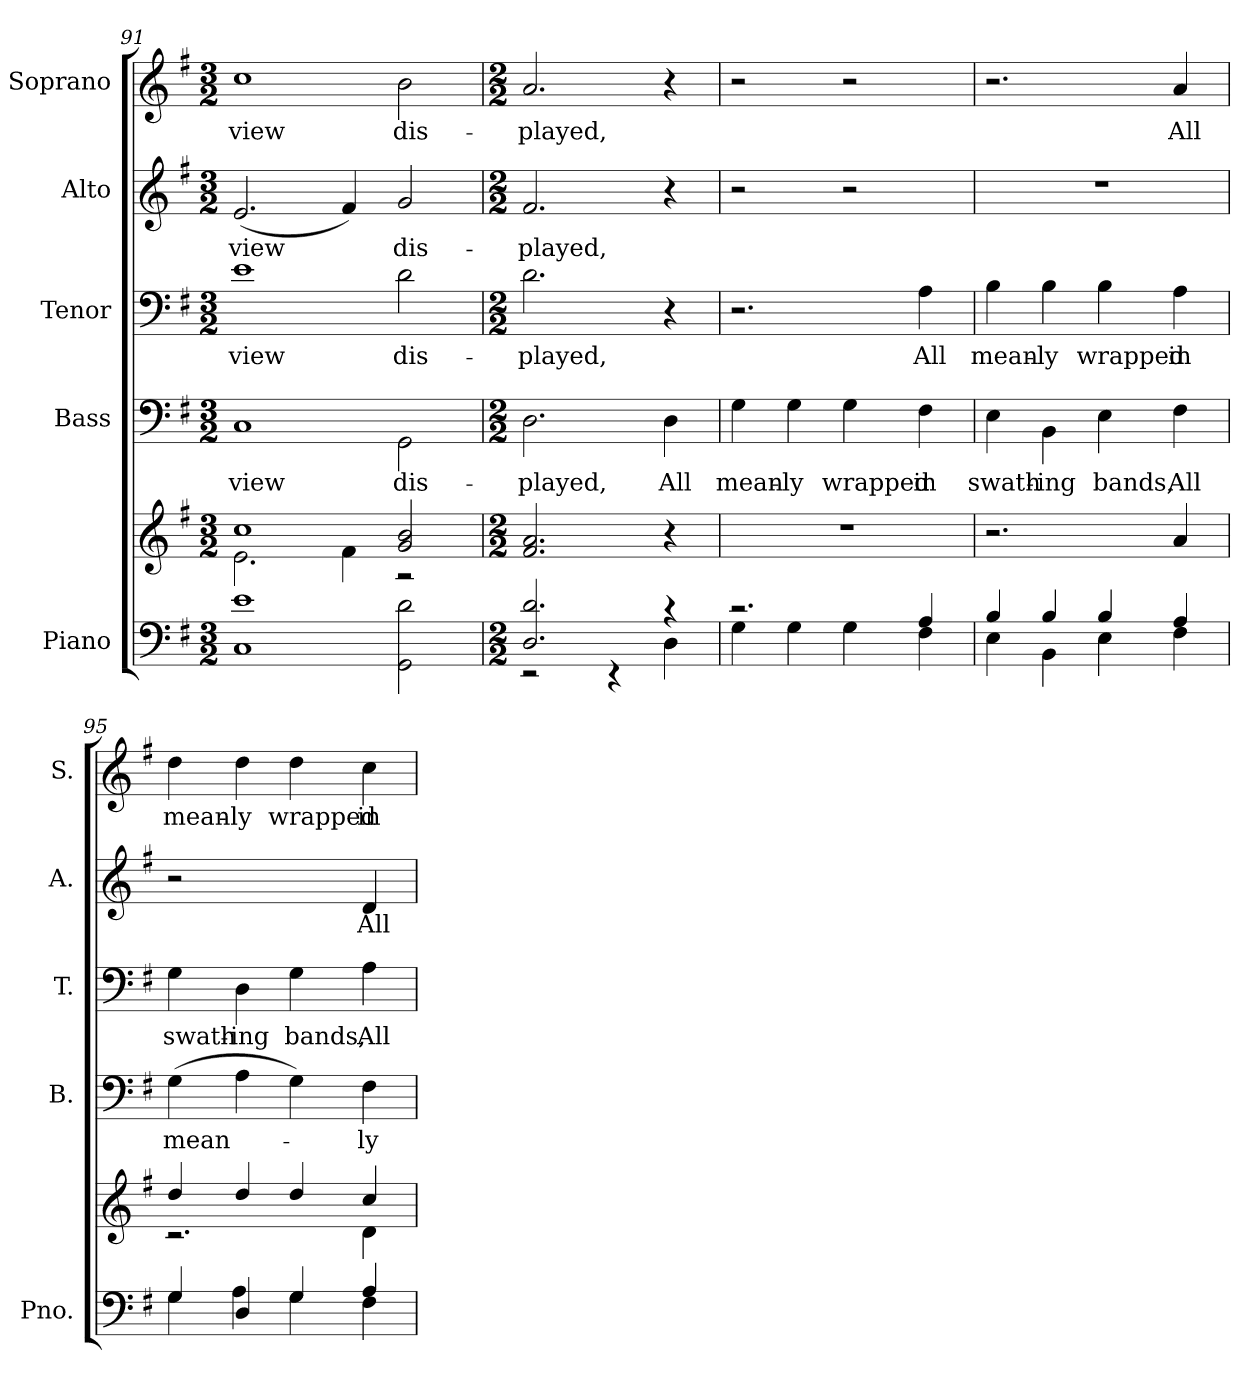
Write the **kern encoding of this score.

**kern	**kern	**kern	**text	**kern	**text	**kern	**text	**kern	**text
*part5	*part5	*part4	*part4	*part3	*part3	*part2	*part2	*part1	*part1
*staff6	*staff5	*staff4	*staff4	*staff3	*staff3	*staff2	*staff2	*staff1	*staff1
*I"Piano	*	*I"Bass	*	*I"Tenor	*	*I"Alto	*	*I"Soprano	*
*I'Pno.	*	*I'B.	*	*I'T.	*	*I'A.	*	*I'S.	*
*clefF4	*clefG2	*clefF4	*	*clefF4	*	*clefG2	*	*clefG2	*
*k[f#]	*k[f#]	*k[f#]	*	*k[f#]	*	*k[f#]	*	*k[f#]	*
*G:	*G:	*G:	*	*G:	*	*G:	*	*G:	*
*M3/2	*M3/2	*M3/2	*	*M3/2	*	*M3/2	*	*M3/2	*
=91	=91	=91	=91	=91	=91	=91	=91	=91	=91
*	*^	*	*	*	*	*	*	*	*
!	!	!	!	!LO:LY:b:color=#000000	!	!	!	!	!	!
!	!	!	!	!	!	!LO:LY:b:color=#000000	!	!	!	!
!	!	!	!	!	!	!	!	!LO:LY:b:color=#000000	!	!
!	!	!	!	!	!	!	!	!	!	!LO:LY:b:color=#000000
1Ci 1ei	(1cci	2.ei\	1Ci	view	1ei	view	(2.ei/	view	1cci	view
.	.	4f#i\	.	.	.	.	4f#i/)	.	.	.
!	!	!	!	!LO:LY:b:color=#000000	!	!	!	!	!	!
!	!	!	!	!	!	!LO:LY:b:color=#000000	!	!	!	!
!	!	!	!	!	!	!	!	!LO:LY:b:color=#000000	!	!
!	!	!	!	!	!	!	!	!	!	!LO:LY:b:color=#000000
2GGi\ 2di	2gi/ 2bi	2r	2GGi\	dis-	2di\	dis-	2gi/	dis-	2bi\	dis-
*	*v	*v	*	*	*	*	*	*	*	*
=92	=92	=92	=92	=92	=92	=92	=92	=92	=92
*M2/2	*M2/2	*M2/2	*	*M2/2	*	*M2/2	*	*M2/2	*
*^	*	*	*	*	*	*	*	*	*
*	*	*^	*	*	*	*	*	*	*	*
!	!	!	!	!	!LO:LY:b:color=#000000	!	!	!	!	!	!
*	*	*v	*v	*	*	*	*	*	*	*	*
*	*	*^	*	*	*	*	*	*	*	*
!	!	!	!	!	!	!	!LO:LY:b:color=#000000	!	!	!	!
*	*	*v	*v	*	*	*	*	*	*	*	*
*	*	*^	*	*	*	*	*	*	*	*
!	!	!	!	!	!	!	!	!	!LO:LY:b:color=#000000	!	!
*	*	*v	*v	*	*	*	*	*	*	*	*
*	*	*^	*	*	*	*	*	*	*	*
!	!	!	!	!	!	!	!	!	!	!	!LO:LY:b:color=#000000
*	*	*v	*v	*	*	*	*	*	*	*	*
2.Di/ 2.di	2r	2.f#i/ 2.ai	2.Di\	-played,	2.di\	-played,	2.f#i/	-played,	2.ai/	-played,
.	4r	.	.	.	.	.	.	.	.	.
!	!	!	!	!LO:LY:b:color=#000000	!	!	!	!	!	!
4r	4Di\	4r	4Di\	All	4r	.	4r	.	4r	.
=93	=93	=93	=93	=93	=93	=93	=93	=93	=93	=93
!	!	!	!	!LO:LY:b:color=#000000	!	!	!	!	!	!
2.r	4Gi\	1r	4Gi\	mean-	2.r	.	2r	.	2r	.
!	!	!	!	!LO:LY:b:color=#000000	!	!	!	!	!	!
.	4Gi\	.	4Gi\	-ly	.	.	.	.	.	.
!	!	!	!	!LO:LY:b:color=#000000	!	!	!	!	!	!
.	4Gi\	.	4Gi\	wrapped	.	.	2r	.	2r	.
!	!	!	!	!LO:LY:b:color=#000000	!	!	!	!	!	!
!	!	!	!	!	!	!LO:LY:b:color=#000000	!	!	!	!
4Ai/	4F#i\	.	4F#i\	in	4Ai\	All	.	.	.	.
!!LO:PB:g=z
=94	=94	=94	=94	=94	=94	=94	=94	=94	=94	=94
!	!	!	!	!LO:LY:b:color=#000000	!	!	!	!	!	!
!	!	!	!	!	!	!LO:LY:b:color=#000000	!	!	!	!
4Bi/	4Ei\	2.r	4Ei\	swath-	4Bi\	mean-	1r	.	2.r	.
!	!	!	!	!LO:LY:b:color=#000000	!	!	!	!	!	!
!	!	!	!	!	!	!LO:LY:b:color=#000000	!	!	!	!
4Bi/	4BBi\	.	4BBi\	-ing	4Bi\	-ly	.	.	.	.
!	!	!	!	!LO:LY:b:color=#000000	!	!	!	!	!	!
!	!	!	!	!	!	!LO:LY:b:color=#000000	!	!	!	!
4Bi/	4Ei\	.	4Ei\	bands,	4Bi\	wrapped	.	.	.	.
!	!	!	!	!LO:LY:b:color=#000000	!	!	!	!	!	!
!	!	!	!	!	!	!LO:LY:b:color=#000000	!	!	!	!
!	!	!	!	!	!	!	!	!	!	!LO:LY:b:color=#000000
4Ai/	4F#i\	4ai/	4F#i\	All	4Ai\	in	.	.	4ai/	All
=95	=95	=95	=95	=95	=95	=95	=95	=95	=95	=95
*	*	*^	*	*	*	*	*	*	*	*
!	!	!	!	!	!LO:LY:b:color=#000000	!	!	!	!	!	!
!	!	!	!	!	!	!	!LO:LY:b:color=#000000	!	!	!	!
!	!	!	!	!	!	!	!	!	!	!	!LO:LY:b:color=#000000
4Gi/	4Gi\	4ddi/	2.r	(4Gi\	mean-	4Gi\	swath-	2r	.	4ddi\	mean-
!	!	!	!	!	!	!	!LO:LY:b:color=#000000	!	!	!	!
!	!	!	!	!	!	!	!	!	!	!	!LO:LY:b:color=#000000
4Di/	4Ai\	4ddi/	.	4Ai\	.	4Di\	-ing	.	.	4ddi\	-ly
!	!	!	!	!	!	!	!LO:LY:b:color=#000000	!	!	!	!
!	!	!	!	!	!	!	!	!	!	!	!LO:LY:b:color=#000000
4Gi/	4Gi\	4ddi/	.	4Gi\)	.	4Gi\	bands,	4ryy	.	4ddi\	wrapped
!	!	!	!	!	!LO:LY:b:color=#000000	!	!	!	!	!	!
!	!	!	!	!	!	!	!LO:LY:b:color=#000000	!	!	!	!
!	!	!	!	!	!	!	!	!	!LO:LY:b:color=#000000	!	!
!	!	!	!	!	!	!	!	!	!	!	!LO:LY:b:color=#000000
4Ai/	4F#i\	4cci/	4di\	4F#i\	-ly	4Ai\	All	4di/	All	4cci\	in
*v	*v	*	*	*	*	*	*	*	*	*	*
*	*v	*v	*	*	*	*	*	*	*	*
=	=	=	=	=	=	=	=	=	=
*-	*-	*-	*-	*-	*-	*-	*-	*-	*-
